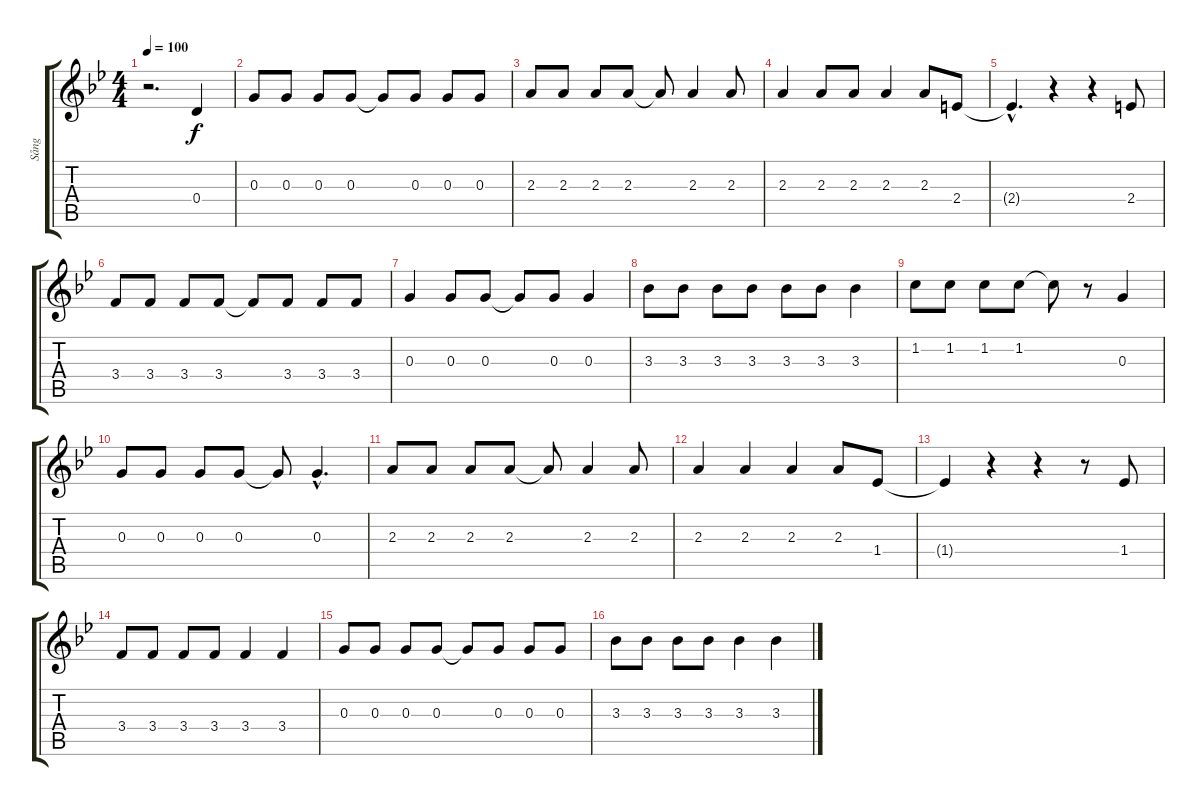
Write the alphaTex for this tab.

\track ("Sång" "Sång") {instrument contrabass}
\staff {score tabs}
\tuning (E4 B3 G3 D3 A2 E2) {hide}
\ts (4 4)
\tempo 100
\clef g2
\ks bb
r.2{d dy f instrument contrabass} 0.4.4 |
0.3.8 0.3.8 0.3.8 0.3.8 0.3{t}.8 0.3.8 0.3.8 0.3.8 |
2.3.8 2.3.8 2.3.8 2.3.8 2.3{t}.8 2.3.4 2.3.8 |
2.3.4 2.3.8 2.3.8 2.3.4 2.3.8 2.4.8 |
2.4{hac t}.4{d} r.4 r.4 2.4.8 |
3.4.8 3.4.8 3.4.8 3.4.8 3.4{t}.8 3.4.8 3.4.8 3.4.8 |
0.3.4 0.3.8 0.3.8 0.3{t}.8 0.3.8 0.3.4 |
3.3.8 3.3.8 3.3.8 3.3.8 3.3.8 3.3.8 3.3.4 |
1.2.8 1.2.8 1.2.8 1.2.8 1.2{t}.8 r.8 0.3.4 |
0.3.8 0.3.8 0.3.8 0.3.8 0.3{t}.8 0.3{hac}.4{d} |
2.3.8 2.3.8 2.3.8 2.3.8 2.3{t}.8 2.3.4 2.3.8 |
2.3.4 2.3.4 2.3.4 2.3.8 1.4.8 |
1.4{t}.4 r.4 r.4 r.8 1.4.8 |
3.4.8 3.4.8 3.4.8 3.4.8 3.4.4 3.4.4 |
0.3.8 0.3.8 0.3.8 0.3.8 0.3{t}.8 0.3.8 0.3.8 0.3.8 |
3.3.8 3.3.8 3.3.8 3.3.8 3.3.4 3.3.4
